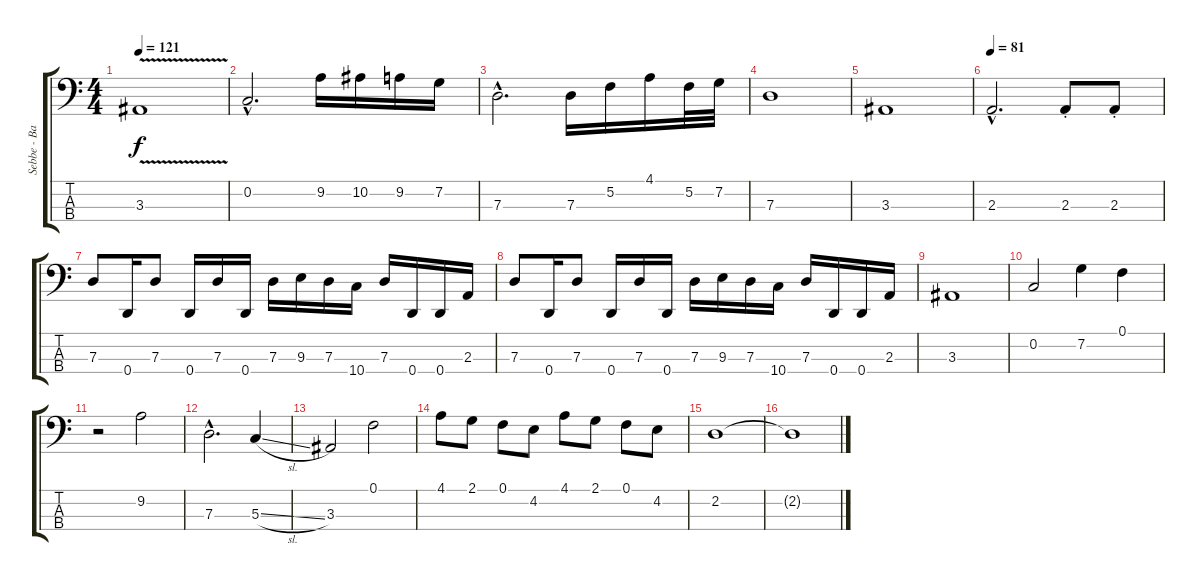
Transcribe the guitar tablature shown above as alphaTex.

\track ("Sebbe - Bass Guitar" "Sebbe - Ba") {instrument electricbassfinger}
\staff {score tabs}
\tuning (F2 C2 G1 D1) {hide}
\ts (4 4)
\tempo 121
\clef f4
\ks c
3.3{v}.1{dy f} |
0.2{hac}.2{d} 9.2.16 10.2.16 9.2.16 7.2.16 |
7.3{hac}.2{d} 7.3.16 5.2.16 4.1.16 5.2.32 7.2.32 |
7.3.1 |
3.3.1 |
\tempo 81
2.3{hac}.2{d} 2.3{st}.8 2.3{st}.8 |
7.3.8 0.4.16 7.3.8 0.4.16 7.3.16 0.4.16 7.3.16 9.3.16 7.3.16 10.4.16 7.3.16 0.4.16 0.4.16 2.3.16 |
7.3.8 0.4.16 7.3.8 0.4.16 7.3.16 0.4.16 7.3.16 9.3.16 7.3.16 10.4.16 7.3.16 0.4.16 0.4.16 2.3.16 |
3.3.1 |
0.2.2 7.2.4 0.1.4 |
r.2 9.2.2 |
7.3{hac}.2{d} 5.3{sl}.4 |
3.3.2 0.1.2 |
4.1.8 2.1.8 0.1.8 4.2.8 4.1.8 2.1.8 0.1.8 4.2.8 |
2.2.1 |
2.2{t}.1
